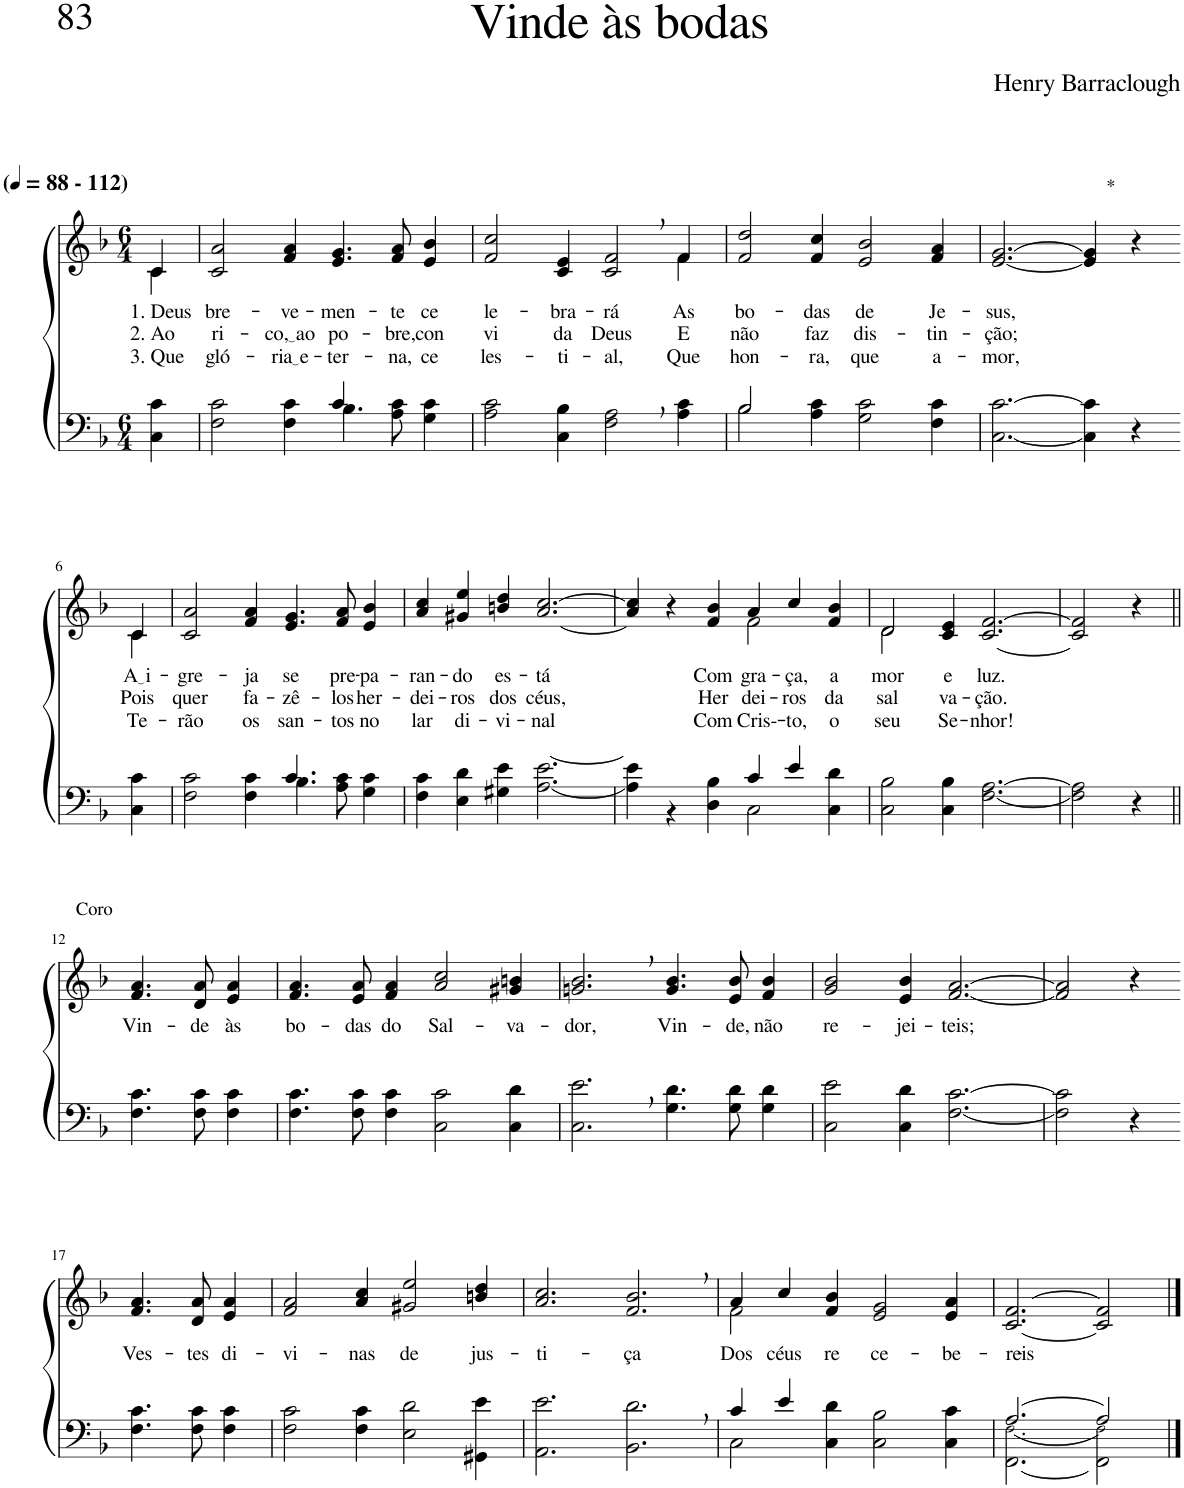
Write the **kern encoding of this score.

**kern	**kern	**text	**text	**text
*part2	*part1	*part1	*part1	*part1
*staff2	*staff1	*staff1	*staff1	*staff1
*I"Parte III e IV	*I"Parte I e II	*	*	*
*clefF4	*clefG2	*	*	*
*Trd1c2	*Trd1c2	*	*	*
*k[b-]	*k[b-]	*	*	*
*M6/4	*M6/4	*	*	*
*MM88	*MM88	*	*	*
=1	=1	=1	=1	=1
*	*^	*	*	*
!	!LO:TX:a:B:t=(	!	!	!	!
!	!LO:TX:a:B:t=- 112)	!	!	!	!
!	!	!	!LO:LY:b	!LO:LY:b	!LO:LY:b
4C\ 4c\	4c/	4c\	1. Deus	2. Ao	3. Que
=2	=2	=2	=2	=2	=2
*^	*	*	*	*	*
!	!	!	!	!LO:LY:b	!LO:LY:b	!LO:LY:b
*	*	*v	*v	*	*	*
2.ryy	2F\ 2c\	2c/ 2a/	bre-	ri-	gló-
!	!	!	!LO:LY:b	!LO:LY:b	!LO:LY:b
.	4F\ 4c\	4f/ 4a/	-ve-	co, ao	ria e
!	!	!	!LO:LY:b	!LO:LY:b	!LO:LY:b
4c/	4.B-\	4.e/ 4.g/	-men-	po-	-ter-
2ryy	.	.	.	.	.
!	!	!	!LO:LY:b	!LO:LY:b	!LO:LY:b
.	8A\ 8c\	8f/ 8a/	-te	-bre,	-na,
!	!	!	!LO:LY:b	!LO:LY:b	!LO:LY:b
.	4G\ 4c\	4e/ 4b-/	ce-	con-	ce-
=3	=3	=3	=3	=3	=3
*	*	*^	*	*	*
!	!	!	!	!LO:LY:b	!LO:LY:b	!LO:LY:b
*v	*v	*	*	*	*	*
2A\ 2c\	1ryy	2f/ 2cc/	le-	-vi	les-
!	!	!	!LO:LY:b	!LO:LY:b	!LO:LY:b
4C\ 4B-\	.	4c/ 4e/	-bra-	da	-ti-
!	!	!	!LO:LY:b	!LO:LY:b	!LO:LY:b
2F\, 2A\,	.	2c/ 2f/	-rá	Deus	-al,
.	4ryy	.	.	.	.
!	!	!	!LO:LY:b	!LO:LY:b	!LO:LY:b
4A\ 4c\	4f\	4f/	As	E	-Que
=4	=4	=4	=4	=4	=4
*^	*	*	*	*	*
!	!	!	!	!LO:LY:b	!LO:LY:b	!LO:LY:b
*	*	*v	*v	*	*	*
2B-/	2B-\	2f/ 2dd/	bo-	não	hon-
!	!	!	!LO:LY:b	!LO:LY:b	!LO:LY:b
1ryy	4A\ 4c\	4f/ 4cc/	-das	faz	-ra,
!	!	!	!LO:LY:b	!LO:LY:b	!LO:LY:b
.	2G\ 2c\	2e/ 2b-/	de	dis-	que
!	!	!	!LO:LY:b	!LO:LY:b	!LO:LY:b
.	4F\ 4c\	4f/ 4a/	Je-	-tin-	a-
=5	=5	=5	=5	=5	=5
!	!	!	!LO:LY:b	!LO:LY:b	!LO:LY:b
*v	*v	*	*	*	*
[2.C\ [2.c\	[2.e/ [2.g/	-sus,	-ção;	-mor,
!	!LO:TX:a:t=*	!	!	!
4C\] 4c\]	4e/] 4g/]	.	.	.
4r	4r	.	.	.
!!LO:LB:g=z
=6-	=6-	=6-	=6-	=6-
*	*^	*	*	*
!	!	!	!LO:LY:b	!LO:LY:b	!LO:LY:b
4C\ 4c\	4c/	4c\	A i	Pois	Te-
=7	=7	=7	=7	=7	=7
*^	*	*	*	*	*
!	!	!	!	!LO:LY:b	!LO:LY:b	!LO:LY:b
*	*	*v	*v	*	*	*
2.ryy	2F\ 2c\	2c/ 2a/	-gre-	quer	-rão
!	!	!	!LO:LY:b	!LO:LY:b	!LO:LY:b
.	4F\ 4c\	4f/ 4a/	-ja	fa-	os
!	!	!	!LO:LY:b	!LO:LY:b	!LO:LY:b
4.c/	4.B-\	4.e/ 4.g/	se	-zê-	san-
!	!	!	!LO:LY:b	!LO:LY:b	!LO:LY:b
4.ryy	8A\ 8c\	8f/ 8a/	pre-	-los	-tos
!	!	!	!LO:LY:b	!LO:LY:b	!LO:LY:b
.	4G\ 4c\	4e/ 4b-/	-pa-	her-	no
=8	=8	=8	=8	=8	=8
!	!	!	!LO:LY:b	!LO:LY:b	!LO:LY:b
*v	*v	*	*	*	*
4F\ 4c\	4a/ 4cc/	-ran-	-dei-	lar
!	!	!LO:LY:b	!LO:LY:b	!LO:LY:b
4E\ 4d\	4g#X/ 4ee/	-do	-ros	di-
!	!	!LO:LY:b	!LO:LY:b	!LO:LY:b
4G#X\ 4e\	4bn/ 4dd/	es-	dos	-vi-
!	!	!LO:LY:b	!LO:LY:b	!LO:LY:b
[2.A\ [2.e\	[2.a/ [2.cc/	-tá	céus,	-nal
=9	=9	=9	=9	=9
*^	*^	*	*	*
2.ryy	4A\] 4e\]	4a/] 4cc/]	2.ryy	.	.	.
.	4r	4r	.	.	.	.
!	!	!	!	!LO:LY:b	!LO:LY:b	!LO:LY:b
.	4D\ 4B-\	4f/ 4b-/	.	Com	Her-	Com
!	!	!	!	!LO:LY:b	!LO:LY:b	!LO:LY:b
4c/	2C\	4a/	2f\	gra-	-dei-	Cris--
!	!	!	!	!LO:LY:b	!LO:LY:b	!LO:LY:b
4e/	.	4cc/	.	-ça,	-ros	-to,
!	!	!	!	!LO:LY:b	!LO:LY:b	!LO:LY:b
4ryy	4C\ 4d\	4f/ 4b-/	4ryy	a-	da	o
=10	=10	=10	=10	=10	=10	=10
!	!	!	!	!LO:LY:b	!LO:LY:b	!LO:LY:b
*v	*v	*	*	*	*	*
2C\ 2B-\	2d/	2d\	-mor	sal-	seu
!	!	!	!LO:LY:b	!LO:LY:b	!LO:LY:b
4C\ 4B-\	4c/ 4e/	1ryy	e	-va-	Se-
!	!	!	!LO:LY:b	!LO:LY:b	!LO:LY:b
[2.F\ [2.A\	[2.c/ [2.f/	.	luz.	-ção.	-nhor!
*	*v	*v	*	*	*
=11	=11	=11	=11	=11
2F\] 2A\]	2c/] 2f/]	.	.	.
4r	4r	.	.	.
!!LO:LB:g=z
=12||	=12||	=12||	=12||	=12||
!	!LO:TX:a:t=Coro	!	!	!
!	!	!LO:LY:b	!	!
4.F\ 4.c\	4.f/ 4.a/	Vin-	.	.
!	!	!LO:LY:b	!	!
8F\ 8c\	8d/ 8a/	-de	.	.
!	!	!LO:LY:b	!	!
4F\ 4c\	4e/ 4a/	às	.	.
=13	=13	=13	=13	=13
!	!	!LO:LY:b	!	!
4.F\ 4.c\	4.f/ 4.a/	bo-	.	.
!	!	!LO:LY:b	!	!
8F\ 8c\	8e/ 8a/	-das	.	.
!	!	!LO:LY:b	!	!
4F\ 4c\	4f/ 4a/	do	.	.
!	!	!LO:LY:b	!	!
2C\ 2c\	2a/ 2cc/	Sal-	.	.
!	!	!LO:LY:b	!	!
4C\ 4d\	4g#X/ 4bn/	-va-	.	.
=14	=14	=14	=14	=14
!	!	!LO:LY:b	!	!
2.C\, 2.e\,	2.gn/, 2.b-/,	-dor,	.	.
!	!	!LO:LY:b	!	!
4.G\ 4.d\	4.g/ 4.b-/	Vin-	.	.
!	!	!LO:LY:b	!	!
8G\ 8d\	8e/ 8b-/	-de,	.	.
!	!	!LO:LY:b	!	!
4G\ 4d\	4f/ 4b-/	não	.	.
=15	=15	=15	=15	=15
!	!	!LO:LY:b	!	!
2C\ 2e\	2g/ 2b-/	re-	.	.
!	!	!LO:LY:b	!	!
4C\ 4d\	4e/ 4b-/	-jei-	.	.
!	!	!LO:LY:b	!	!
[2.F\ [2.c\	[2.f/ [2.a/	-teis;	.	.
=16	=16	=16	=16	=16
2F\] 2c\]	2f/] 2a/]	.	.	.
4r	4r	.	.	.
!!LO:LB:g=z
=17-	=17-	=17-	=17-	=17-
!	!	!LO:LY:b	!	!
4.F\ 4.c\	4.f/ 4.a/	Ves-	.	.
!	!	!LO:LY:b	!	!
8F\ 8c\	8d/ 8a/	-tes	.	.
!	!	!LO:LY:b	!	!
4F\ 4c\	4e/ 4a/	di-	.	.
=18	=18	=18	=18	=18
!	!	!LO:LY:b	!	!
2F\ 2c\	2f/ 2a/	-vi-	.	.
!	!	!LO:LY:b	!	!
4F\ 4c\	4a/ 4cc/	-nas	.	.
!	!	!LO:LY:b	!	!
2E\ 2d\	2g#X/ 2ee/	de	.	.
!	!	!LO:LY:b	!	!
4GG#X\ 4e\	4bn/ 4dd/	jus-	.	.
=19	=19	=19	=19	=19
!	!	!LO:LY:b	!	!
2.AA\ 2.e\	2.a/ 2.cc/	-ti-	.	.
!	!	!LO:LY:b	!	!
2.BB-\, 2.d\,	2.f/, 2.b-/,	-ça	.	.
=20	=20	=20	=20	=20
*^	*^	*	*	*
!	!	!	!	!LO:LY:b	!	!
4c/	2C\	4a/	2f\	Dos	.	.
!	!	!	!	!LO:LY:b	!	!
4e/	.	4cc/	.	céus	.	.
!	!	!	!	!LO:LY:b	!	!
4ryy	4C\ 4d\	4f/ 4b-/	1ryy	re	.	.
!	!	!	!	!LO:LY:b	!	!
2.ryy	2C\ 2B-\	2e/ 2g/	.	ce-	.	.
!	!	!	!	!LO:LY:b	!	!
.	4C\ 4c\	4e/ 4a/	.	-be-	.	.
*	*	*v	*v	*	*	*
=21	=21	=21	=21	=21	=21
!	!	!	!LO:LY:b	!	!
[2.A/	([2.FF\ 2.F!\	[2.c/ [2.f/	-reis-	.	.
2A/]	2FF\] 2F!\)	2c/] 2f/]	.	.	.
*v	*v	*	*	*	*
==	==	==	==	==
*-	*-	*-	*-	*-
